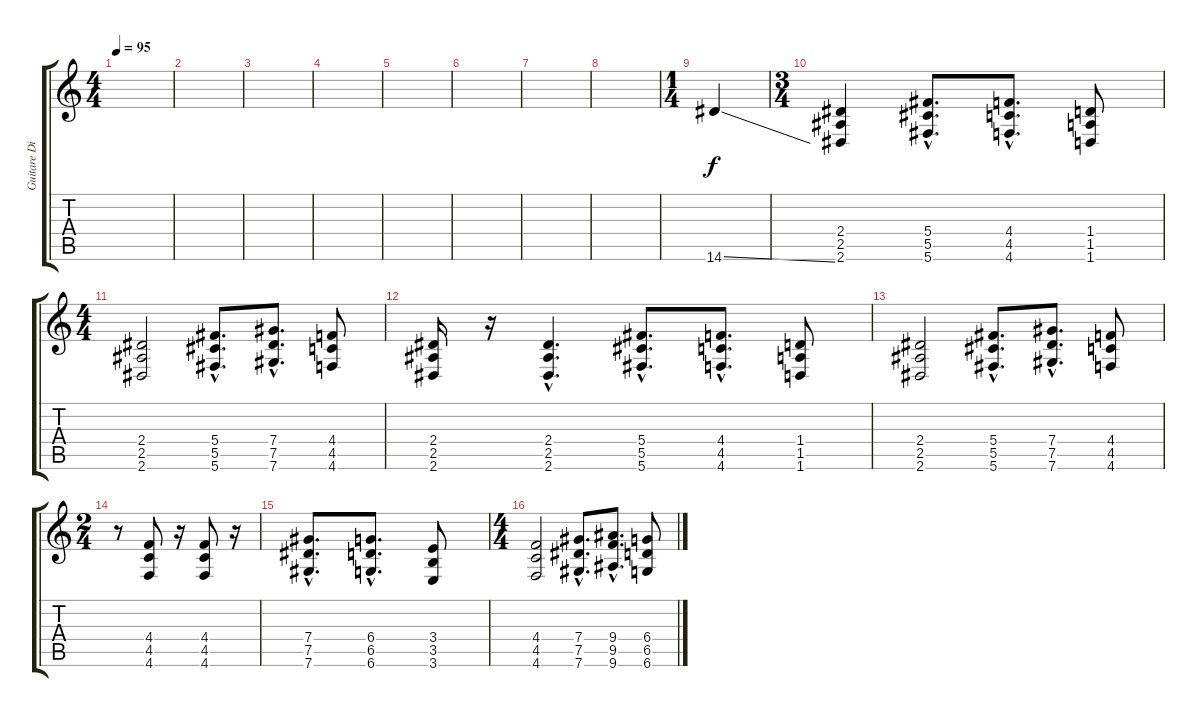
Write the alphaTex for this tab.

\track ("Guitare Distortion 1" "Guitare Di") {instrument distortionguitar}
\staff {score tabs}
\tuning (Eb4 Bb3 Gb3 Db3 Ab2 Db2) {hide}
\ts (4 4)
\tempo 95
\clef g2
\ks c
|
|
|
|
|
|
|
|
\ts (1 4)
14.6{ss}.4 |
\ts (3 4)
(2.4 2.5 2.6).4 (5.4{hac} 5.5{hac} 5.6{hac}).8{d} (4.4{hac} 4.5{hac} 4.6{hac}).8{d} (1.4 1.5 1.6).8 |
\ts (4 4)
(2.4 2.5 2.6).2 (5.4{hac} 5.5{hac} 5.6{hac}).8{d} (7.4{hac} 7.5{hac} 7.6{hac}).8{d} (4.4 4.5 4.6).8 |
(2.4 2.5 2.6).16 r.16 (2.4{hac} 2.5{hac} 2.6{hac}).4{d} (5.4{hac} 5.5{hac} 5.6{hac}).8{d} (4.4{hac} 4.5{hac} 4.6{hac}).8{d} (1.4 1.5 1.6).8 |
(2.4 2.5 2.6).2 (5.4{hac} 5.5{hac} 5.6{hac}).8{d} (7.4{hac} 7.5{hac} 7.6{hac}).8{d} (4.4 4.5 4.6).8 |
\ts (2 4)
r.8 (4.4 4.5 4.6).8 r.16 (4.4 4.5 4.6).8 r.16 |
(7.4{hac} 7.5{hac} 7.6{hac}).8{d} (6.4{hac} 6.5{hac} 6.6{hac}).8{d} (3.4 3.5 3.6).8 |
\ts (4 4)
(4.4 4.5 4.6).2 (7.4{hac} 7.5{hac} 7.6{hac}).8{d} (9.4{hac} 9.5{hac} 9.6{hac}).8{d} (6.4 6.5 6.6).8
